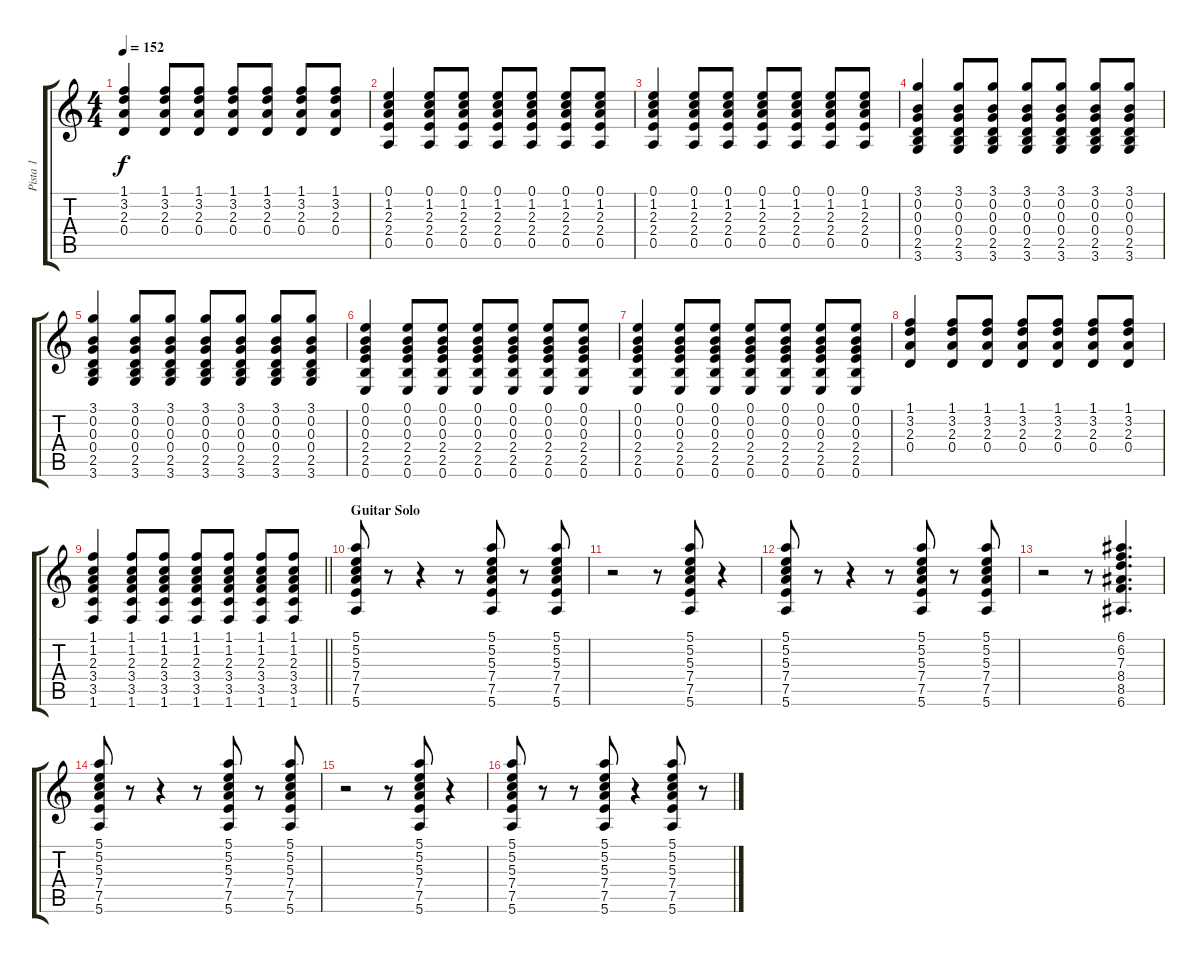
\track ("Pista 1" "Pista 1") {instrument acousticguitarsteel}
\staff {score tabs}
\tuning (E4 B3 G3 D3 A2 E2) {hide}
\ts (4 4)
\tempo 152
\clef g2
\ks c
(1.1 3.2 2.3 0.4).4{dy f} (1.1 3.2 2.3 0.4).8 (1.1 3.2 2.3 0.4).8 (1.1 3.2 2.3 0.4).8 (1.1 3.2 2.3 0.4).8 (1.1 3.2 2.3 0.4).8 (1.1 3.2 2.3 0.4).8 |
(0.1 1.2 2.3 2.4 0.5).4 (0.1 1.2 2.3 2.4 0.5).8 (0.1 1.2 2.3 2.4 0.5).8 (0.1 1.2 2.3 2.4 0.5).8 (0.1 1.2 2.3 2.4 0.5).8 (0.1 1.2 2.3 2.4 0.5).8 (0.1 1.2 2.3 2.4 0.5).8 |
(0.1 1.2 2.3 2.4 0.5).4 (0.1 1.2 2.3 2.4 0.5).8 (0.1 1.2 2.3 2.4 0.5).8 (0.1 1.2 2.3 2.4 0.5).8 (0.1 1.2 2.3 2.4 0.5).8 (0.1 1.2 2.3 2.4 0.5).8 (0.1 1.2 2.3 2.4 0.5).8 |
(3.1 0.2 0.3 0.4 2.5 3.6).4 (3.1 0.2 0.3 0.4 2.5 3.6).8 (3.1 0.2 0.3 0.4 2.5 3.6).8 (3.1 0.2 0.3 0.4 2.5 3.6).8 (3.1 0.2 0.3 0.4 2.5 3.6).8 (3.1 0.2 0.3 0.4 2.5 3.6).8 (3.1 0.2 0.3 0.4 2.5 3.6).8 |
(3.1 0.2 0.3 0.4 2.5 3.6).4 (3.1 0.2 0.3 0.4 2.5 3.6).8 (3.1 0.2 0.3 0.4 2.5 3.6).8 (3.1 0.2 0.3 0.4 2.5 3.6).8 (3.1 0.2 0.3 0.4 2.5 3.6).8 (3.1 0.2 0.3 0.4 2.5 3.6).8 (3.1 0.2 0.3 0.4 2.5 3.6).8 |
(0.1 0.2 0.3 2.4 2.5 0.6).4 (0.1 0.2 0.3 2.4 2.5 0.6).8 (0.1 0.2 0.3 2.4 2.5 0.6).8 (0.1 0.2 0.3 2.4 2.5 0.6).8 (0.1 0.2 0.3 2.4 2.5 0.6).8 (0.1 0.2 0.3 2.4 2.5 0.6).8 (0.1 0.2 0.3 2.4 2.5 0.6).8 |
(0.1 0.2 0.3 2.4 2.5 0.6).4 (0.1 0.2 0.3 2.4 2.5 0.6).8 (0.1 0.2 0.3 2.4 2.5 0.6).8 (0.1 0.2 0.3 2.4 2.5 0.6).8 (0.1 0.2 0.3 2.4 2.5 0.6).8 (0.1 0.2 0.3 2.4 2.5 0.6).8 (0.1 0.2 0.3 2.4 2.5 0.6).8 |
(1.1 3.2 2.3 0.4).4 (1.1 3.2 2.3 0.4).8 (1.1 3.2 2.3 0.4).8 (1.1 3.2 2.3 0.4).8 (1.1 3.2 2.3 0.4).8 (1.1 3.2 2.3 0.4).8 (1.1 3.2 2.3 0.4).8 |
\barLineRight lightlight
(1.1 1.2 2.3 3.4 3.5 1.6).4 (1.1 1.2 2.3 3.4 3.5 1.6).8 (1.1 1.2 2.3 3.4 3.5 1.6).8 (1.1 1.2 2.3 3.4 3.5 1.6).8 (1.1 1.2 2.3 3.4 3.5 1.6).8 (1.1 1.2 2.3 3.4 3.5 1.6).8 (1.1 1.2 2.3 3.4 3.5 1.6).8 |
\section ("" "Guitar Solo")
(5.1 5.2 5.3 7.4 7.5 5.6).8 r.8 r.4 r.8 (5.1 5.2 5.3 7.4 7.5 5.6).8 r.8 (5.1 5.2 5.3 7.4 7.5 5.6).8 |
r.2 r.8 (5.1 5.2 5.3 7.4 7.5 5.6).8 r.4 |
(5.1 5.2 5.3 7.4 7.5 5.6).8 r.8 r.4 r.8 (5.1 5.2 5.3 7.4 7.5 5.6).8 r.8 (5.1 5.2 5.3 7.4 7.5 5.6).8 |
r.2 r.8 (6.1 6.2 7.3 8.4 8.5 6.6).4{d} |
(5.1 5.2 5.3 7.4 7.5 5.6).8 r.8 r.4 r.8 (5.1 5.2 5.3 7.4 7.5 5.6).8 r.8 (5.1 5.2 5.3 7.4 7.5 5.6).8 |
r.2 r.8 (5.1 5.2 5.3 7.4 7.5 5.6).8 r.4 |
(5.1 5.2 5.3 7.4 7.5 5.6).8 r.8 r.8 (5.1 5.2 5.3 7.4 7.5 5.6).8 r.4 (5.1 5.2 5.3 7.4 7.5 5.6).8 r.8
